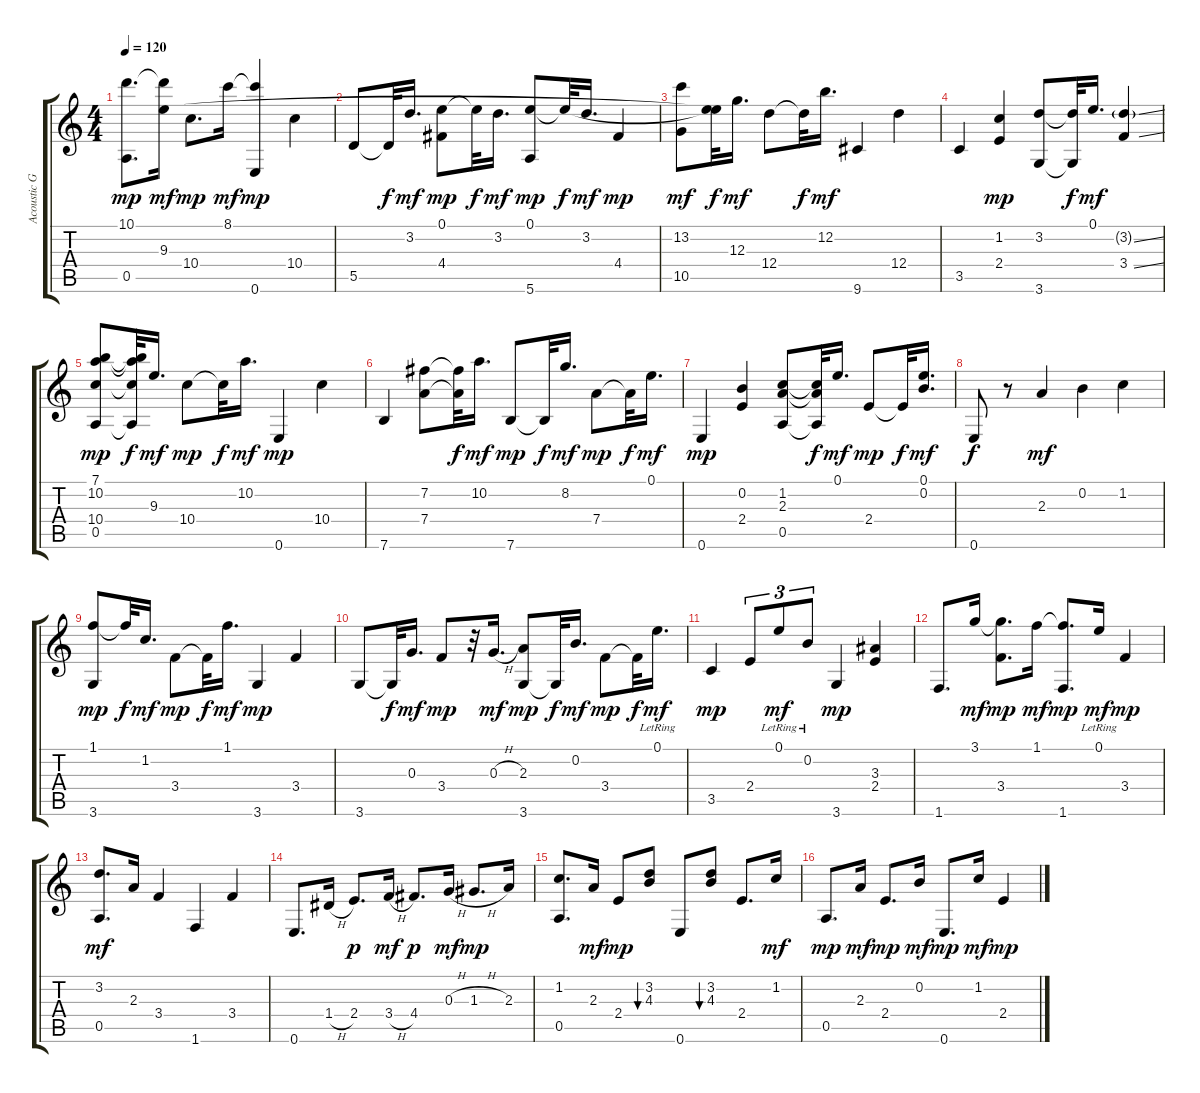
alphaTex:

\track ("Acoustic Guitar (steel)" "Acoustic G") {instrument acousticguitarsteel}
\staff {score tabs}
\tuning (E4 B3 G3 D3 A2 E2) {hide}
\ts (4 4)
\tempo 120
\clef g2
\ks c
(10.1 0.5).8{d dy mp} (10.1{t} 9.3).16{dy mf} 10.4.8{d dy mp} 8.1.16{dy mf} (8.1{t} 0.6).4{dy mp} 10.4.4 |
5.5.8 5.5{t}.32{dy f} 3.2.16{d dy mf} (0.1 4.4).8{dy mp} 0.1{t}.32{dy f} 3.2.16{d dy mf} (0.1 5.6).8{dy mp} 0.1{t}.32{dy f} 3.2.16{d dy mf} 4.4.4{dy mp} |
(13.2 10.5).8{dy mf} (0.1{t} 9.3{t}).32{dy f} 12.3.16{d dy mf} 12.4.8 12.4{t}.32{dy f} 12.2.16{d dy mf} 9.6.4 12.4.4 |
3.5.4 (1.2 2.4).4{dy mp} (3.2 3.6).8 (3.2{t} 3.6{t}).32{dy f} 0.1.16{d dy mf} (3.2{ss g} 3.4{ss}).4 |
(7.1 10.2 10.4 0.5).8{dy mp} (7.1{t} 10.2{t} 10.4{t} 0.5{t}).32{dy f} 9.3.16{d dy mf} 10.4.8{dy mp} 10.4{t}.32{dy f} 10.2.16{d dy mf} 0.6.4{dy mp} 10.4.4 |
7.6.4 (7.2 7.4).8 (7.2{t} 7.4{t}).32{dy f} 10.2.16{d dy mf} 7.6.8{dy mp} 7.6{t}.32{dy f} 8.2.16{d dy mf} 7.4.8{dy mp} 7.4{t}.32{dy f} 0.1.16{d dy mf} |
0.6.4{dy mp} (0.2 2.4).4 (1.2 2.3 0.5).8 (1.2{t} 2.3{t} 0.5{t}).32{dy f} 0.1.16{d dy mf} 2.4.8{dy mp} 2.4{t}.32{dy f} (0.1 0.2).16{d dy mf} |
0.6.8{dy f} r.8 2.3.4{dy mf} 0.2.4 1.2.4 |
(1.1 3.6).8{dy mp} 1.1{t}.32{dy f} 1.2.16{d dy mf} 3.4.8{dy mp} 3.4{t}.32{dy f} 1.1.16{d dy mf} 3.6.4{dy mp} 3.4.4 |
3.6.8 3.6{t}.32{dy f} 0.3.16{d dy mf} 3.4.8{dy mp} r.32 0.3{h}.16{d dy mf} (2.3 3.6).8{dy mp} 3.6{t}.32{dy f} 0.2.16{d dy mf} 3.4.8{dy mp} 3.4{t}.32{dy f} 0.1{lr}.16{d dy mf} |
3.5.4{dy mp} 2.4.8{tu (3 2)} 0.1{lr}.8{tu (3 2) dy mf} 0.2{lr}.8{tu (3 2)} 3.6.4{dy mp} (3.3 2.4).4 |
1.6.8{d} 3.1.16{dy mf} (3.1{t} 3.4).8{d dy mp} 1.1.16{dy mf} (1.1{t} 1.6).8{d dy mp} 0.1{lr}.16{dy mf} 3.4.4{dy mp} |
(3.2 0.5).8{d dy mf} 2.3.16 3.4.4 1.6.4 3.4.4 |
0.6.8{d} 1.4{h}.16 2.4.8{d dy p} 3.4{h}.16{dy mf} 4.4.8{d dy p} 0.3{h}.16{dy mf} 1.3{h}.8{d dy mp} 2.3.16 |
(1.2 0.5).8{d} 2.3.16{dy mf} 2.4.8{dy mp} (3.2 4.3).8{bu 240} 0.6.8 (3.2 4.3).8{bu 240} 2.4.8{d} 1.2.16{dy mf} |
0.5.8{d dy mp} 2.3.16{dy mf} 2.4.8{d dy mp} 0.2.16{dy mf} 0.6.8{d dy mp} 1.2.16{dy mf} 2.4.4{dy mp}
